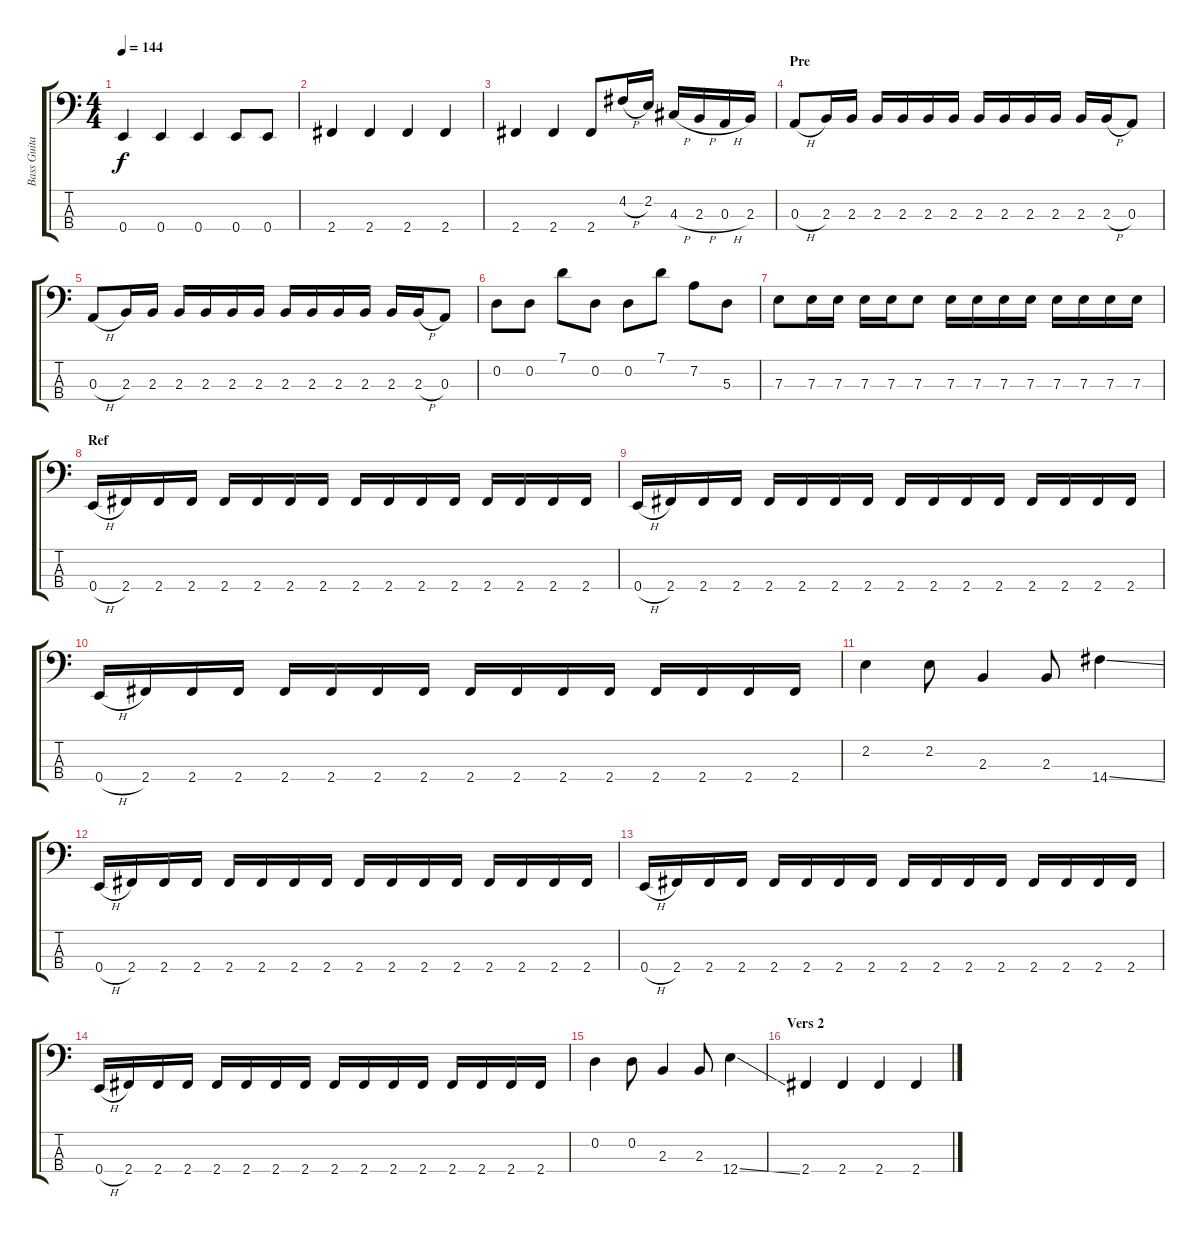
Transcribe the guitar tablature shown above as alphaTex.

\track ("Bass Guitar" "Bass Guita") {instrument electricbasspick}
\staff {score tabs}
\tuning (G2 D2 A1 E1) {hide}
\ts (4 4)
\tempo 144
\clef f4
\ks c
0.4.4{dy f} 0.4.4 0.4.4 0.4.8 0.4.8 |
2.4.4 2.4.4 2.4.4 2.4.4 |
2.4.4 2.4.4 2.4.8 4.2{h}.16 2.2.16 4.3{h}.16 2.3{h}.16 0.3{h}.16 2.3.16 |
\section ("" "Pre")
0.3{h}.8 2.3.16 2.3.16 2.3.16 2.3.16 2.3.16 2.3.16 2.3.16 2.3.16 2.3.16 2.3.16 2.3.16 2.3{h}.16 0.3.8 |
0.3{h}.8 2.3.16 2.3.16 2.3.16 2.3.16 2.3.16 2.3.16 2.3.16 2.3.16 2.3.16 2.3.16 2.3.16 2.3{h}.16 0.3.8 |
0.2.8 0.2.8 7.1.8 0.2.8 0.2.8 7.1.8 7.2.8 5.3.8 |
7.3.8 7.3.16 7.3.16 7.3.16 7.3.16 7.3.8 7.3.16 7.3.16 7.3.16 7.3.16 7.3.16 7.3.16 7.3.16 7.3.16 |
\section ("" "Ref")
0.4{h}.16 2.4.16 2.4.16 2.4.16 2.4.16 2.4.16 2.4.16 2.4.16 2.4.16 2.4.16 2.4.16 2.4.16 2.4.16 2.4.16 2.4.16 2.4.16 |
0.4{h}.16 2.4.16 2.4.16 2.4.16 2.4.16 2.4.16 2.4.16 2.4.16 2.4.16 2.4.16 2.4.16 2.4.16 2.4.16 2.4.16 2.4.16 2.4.16 |
0.4{h}.16 2.4.16 2.4.16 2.4.16 2.4.16 2.4.16 2.4.16 2.4.16 2.4.16 2.4.16 2.4.16 2.4.16 2.4.16 2.4.16 2.4.16 2.4.16 |
2.2.4 2.2.8 2.3.4 2.3.8 14.4{ss}.4 |
0.4{h}.16 2.4.16 2.4.16 2.4.16 2.4.16 2.4.16 2.4.16 2.4.16 2.4.16 2.4.16 2.4.16 2.4.16 2.4.16 2.4.16 2.4.16 2.4.16 |
0.4{h}.16 2.4.16 2.4.16 2.4.16 2.4.16 2.4.16 2.4.16 2.4.16 2.4.16 2.4.16 2.4.16 2.4.16 2.4.16 2.4.16 2.4.16 2.4.16 |
0.4{h}.16 2.4.16 2.4.16 2.4.16 2.4.16 2.4.16 2.4.16 2.4.16 2.4.16 2.4.16 2.4.16 2.4.16 2.4.16 2.4.16 2.4.16 2.4.16 |
0.2.4 0.2.8 2.3.4 2.3.8 12.4{ss}.4 |
\section ("" "Vers 2")
2.4.4 2.4.4 2.4.4 2.4.4
